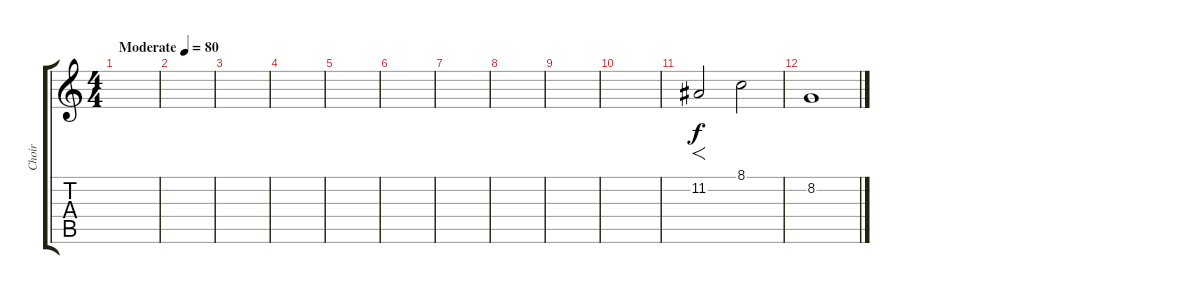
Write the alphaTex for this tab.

\track ("Choir" "Choir") {instrument choiraahs}
\staff {score tabs}
\tuning (E4 B3 G3 D3 A2 E2) {hide}
\ts (4 4)
\tempo (80 "Moderate")
\clef g2
\ks c
|
|
|
|
|
|
|
|
|
|
11.2.2{f} 8.1.2 |
8.2.1
